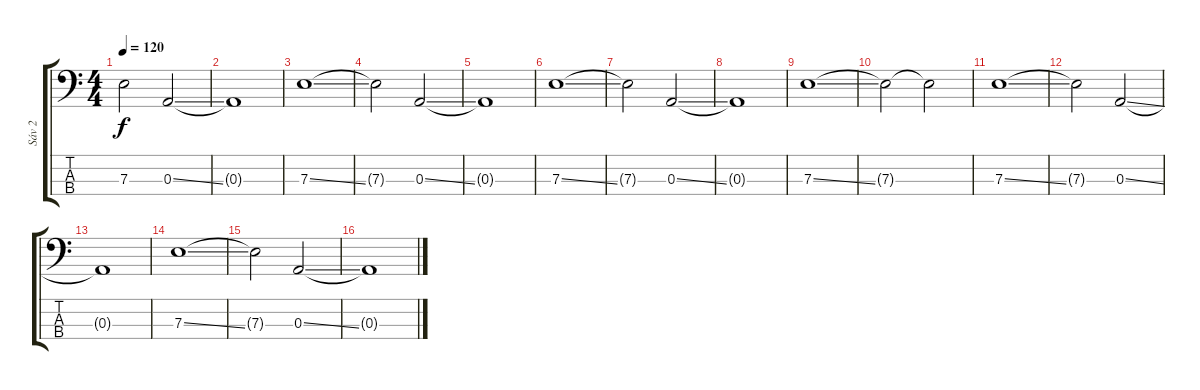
\track ("Sáv 2" "Sáv 2") {instrument electricbassfinger}
\staff {score tabs}
\tuning (G2 D2 A1 E1) {hide}
\ts (4 4)
\tempo 120
\clef f4
\ks c
7.3{t}.2{dy f} 0.3{ss}.2 |
0.3{t}.1 |
7.3{ss}.1 |
7.3{t}.2 0.3{ss}.2 |
0.3{t}.1 |
7.3{ss}.1 |
7.3{t}.2 0.3{ss}.2 |
0.3{t}.1 |
7.3{ss}.1 |
7.3{t}.2 7.3{t}.2 |
7.3{ss}.1{volume 16} |
7.3{t}.2 0.3{ss}.2 |
0.3{t}.1 |
7.3{ss}.1 |
7.3{t}.2 0.3{ss}.2 |
0.3{t}.1
